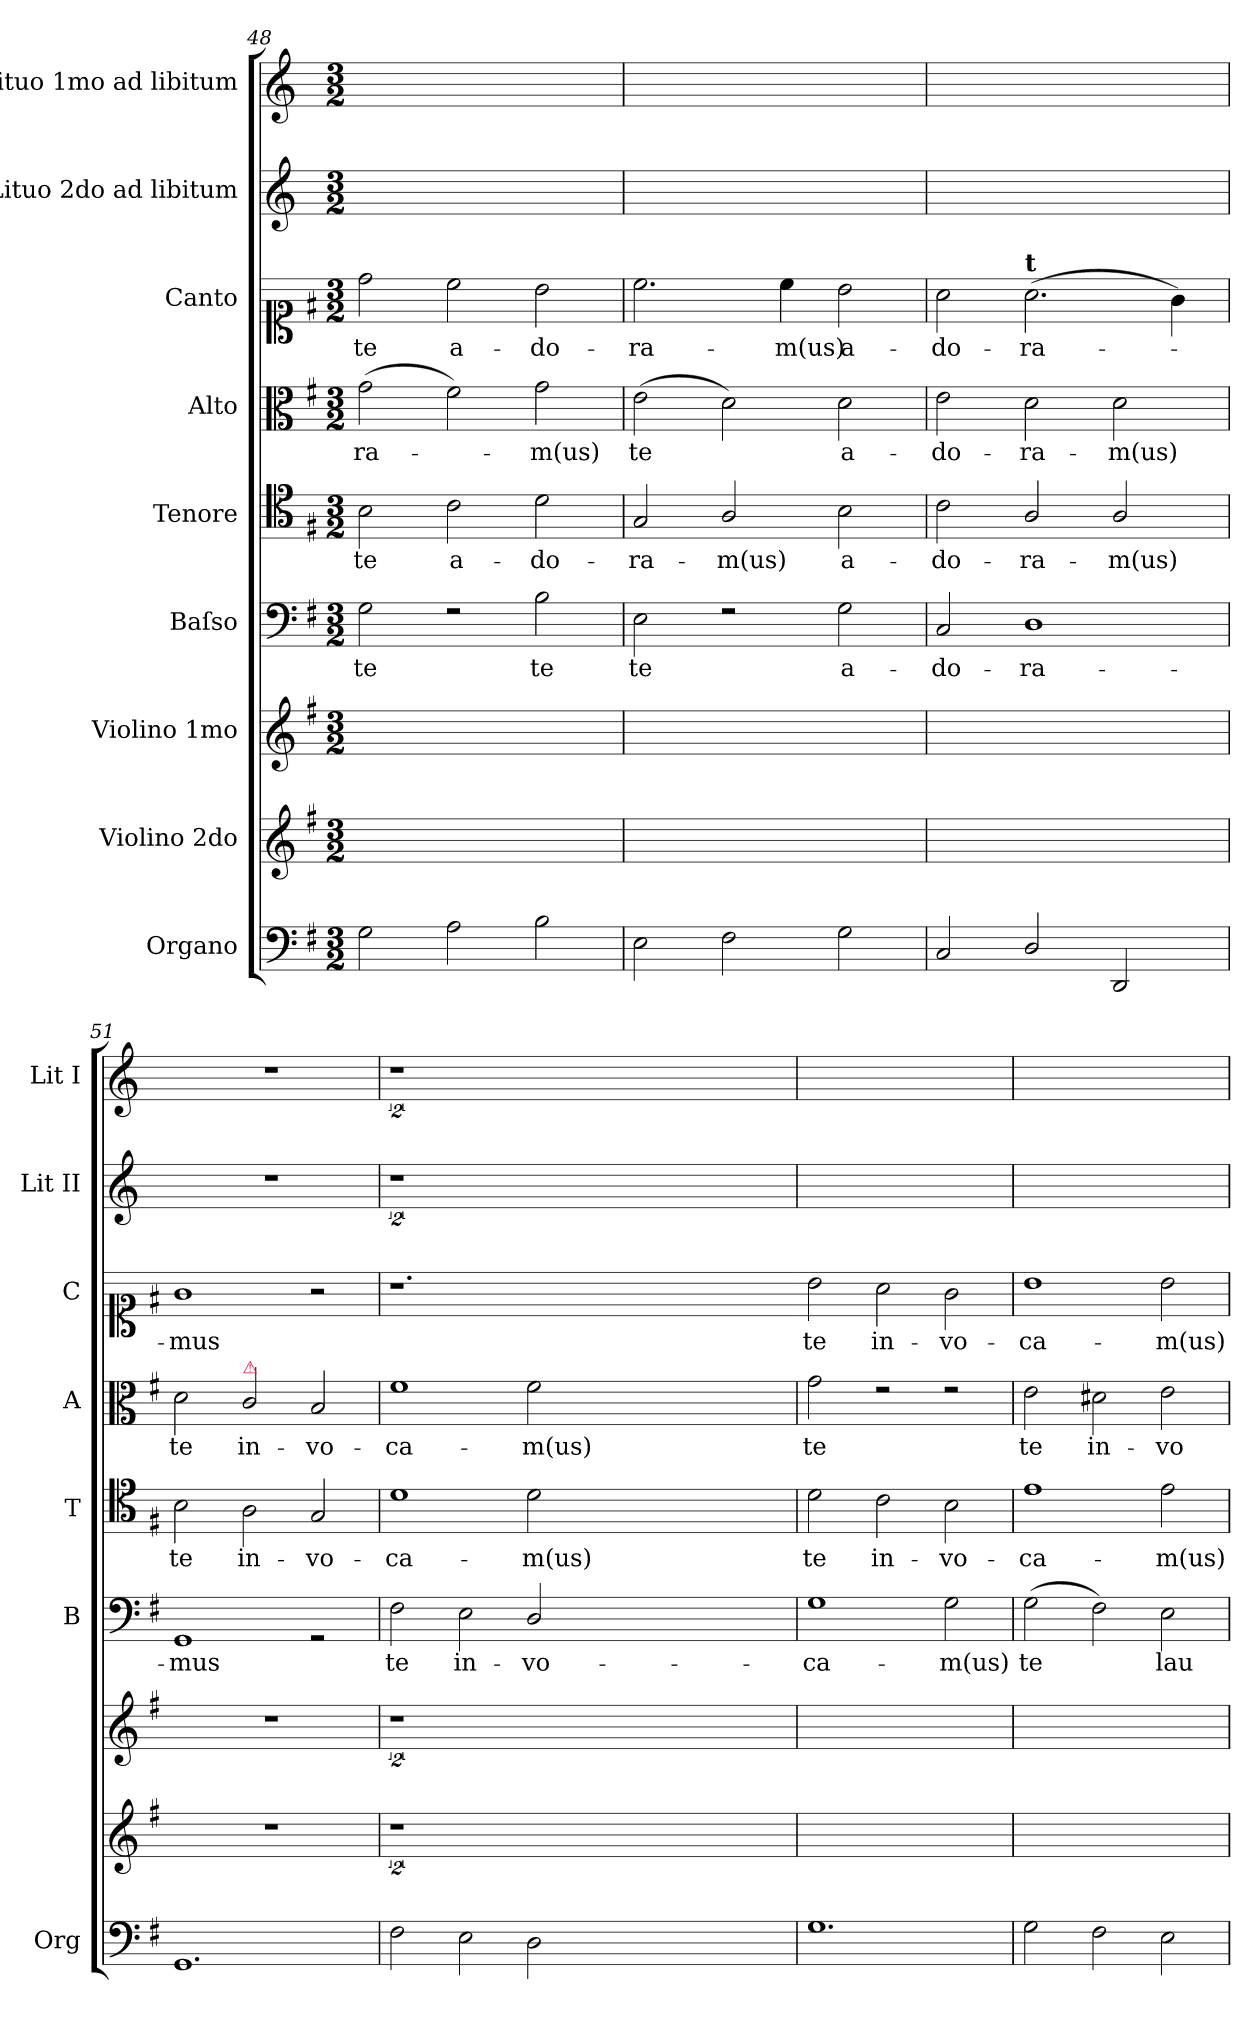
**kern	**kern	**kern	**kern	**text	**kern	**text	**kern	**text	**kern	**text	**kern	**kern
*part9	*part8	*part7	*part6	*part6	*part5	*part5	*part4	*part4	*part3	*part3	*part2	*part1
*staff9	*staff8	*staff7	*staff6	*staff6	*staff5	*staff5	*staff4	*staff4	*staff3	*staff3	*staff2	*staff1
*I"Organo	*I"Violino 2do	*I"Violino 1mo	*I"Baſso	*	*I"Tenore	*	*I"Alto	*	*I"Canto	*	*I"Lituo 2do ad libitum	*I"Lituo 1mo ad libitum
*I'Org	*	*	*I'B	*	*I'T	*	*I'A	*	*I'C	*	*I'Lit II	*I'Lit I
*clefF4	*clefG2	*clefG2	*clefF4	*	*clefC4	*	*clefC3	*	*clefC1	*	*clefG2	*clefG2
*	*	*	*	*	*	*	*	*	*	*	*ITrd-4c-7	*ITrd-4c-7
*k[f#]	*k[f#]	*k[f#]	*k[f#]	*	*k[f#]	*	*k[f#]	*	*k[f#]	*	*k[f#]	*k[f#]
*M3/2	*M3/2	*M3/2	*M3/2	*	*M3/2	*	*M3/2	*	*M3/2	*	*M3/2	*M3/2
=48	=48	=48	=48	=48	=48	=48	=48	=48	=48	=48	=48	=48
2G\	1.ryy	1.ryy	2G\	te	2B\	te	(>2g\	-ra-	2dd\	te	1.ryy	1.ryy
2A\	.	.	2rF	.	2c\	a-	2f#\)	.	2cc\	a-	.	.
2B\	.	.	2B\	te	2d\	-do-	2g\	-m(us)	2b\	-do-	.	.
=49	=49	=49	=49	=49	=49	=49	=49	=49	=49	=49	=49	=49
2E\	1.ryy	1.ryy	2E\	te	2G/	-ra-	(>2e\	te	2.cc\	-ra-	1.ryy	1.ryy
2F#\	.	.	2rF	.	2A/	-m(us)	2d\)	.	.	.	.	.
.	.	.	.	.	.	.	.	.	4cc\	-m(us)	.	.
2G\	.	.	2G\	a-	2B\	a-	2d\	a-	2b\	a-	.	.
=50	=50	=50	=50	=50	=50	=50	=50	=50	=50	=50	=50	=50
2C/	1.ryy	1.ryy	2C/	-do-	2c\	-do-	2e\	-do-	2a\	-do-	1.ryy	1.ryy
!	!	!	!	!	!	!	!	!	!LO:TX:a:B:t=t	!	!	!
2D/	.	.	1D	-ra-	2A/	-ra-	2d\	-ra-	(>2.a\	-ra-	.	.
2DD/	.	.	.	.	2A/	-m(us)	2d\	-m(us)	.	.	.	.
.	.	.	.	.	.	.	.	.	4g\)	.	.	.
=51	=51	=51	=51	=51	=51	=51	=51	=51	=51	=51	=51	=51
1.GG	1.r	1.r	1GG	-mus	2B\	te	2d\	te	1g	-mus	1.r	1.r
!	!	!	!	!	!	!	!LO:TX:a:color=crimson:t=⚠	!	!	!	!	!
.	.	.	.	.	2A\	in-	2c/	in-	.	.	.	.
.	.	.	2rGG	.	2G/	-vo-	2B/	-vo-	2r	.	.	.
=52	=52	=52	=52	=52	=52	=52	=52	=52	=52	=52	=52	=52
2F#\	2%9r	2%9r	2F#\	te	1d	-ca-	1f#	-ca-	1.rb	.	2%9r	2%9r
2E\	.	.	2E\	in-	.	.	.	.	.	.	.	.
2D\	.	.	2D/	-vo-	2d\	-m(us)	2f#\	-m(us)	.	.	.	.
0.ryy	.	.	0.ryy	.	0.ryy	.	0.ryy	.	0.ryy	.	.	.
=53	=53	=53	=53	=53	=53	=53	=53	=53	=53-	=53	=53	=53
!	!	!	!	!	!	!LO:LY:i	!	!	!	!	!	!
1.G	1.ryy	1.ryy	1G	-ca-	2d\	te	2g\	te	2b\	te	1.ryy	1.ryy
!	!	!	!	!	!	!LO:LY:i	!	!	!	!	!	!
.	.	.	.	.	2c\	in-	2re	.	2a\	in-	.	.
!	!	!	!	!	!	!LO:LY:i	!	!	!	!	!	!
.	.	.	2G\	-m(us)	2B\	-vo-	2re	.	2g\	-vo-	.	.
=54	=54	=54	=54	=54	=54	=54	=54	=54	=54	=54	=54	=54
!	!	!	!	!	!	!LO:LY:i	!	!	!	!	!	!
2G\	1.ryy	1.ryy	(>2G\	te	1e	-ca-	2e\	te	1b	-ca-	1.ryy	1.ryy
2F#\	.	.	2F#\)	.	.	.	2d#X\	in-	.	.	.	.
!	!	!	!	!	!	!LO:LY:i	!	!	!	!	!	!
2E\	.	.	2E\	lau-	2e\	-m(us)	2e\	-vo-	2b\	-m(us)	.	.
=	=	=	=	=	=	=	=	=	=	=	=	=
*-	*-	*-	*-	*-	*-	*-	*-	*-	*-	*-	*-	*-
